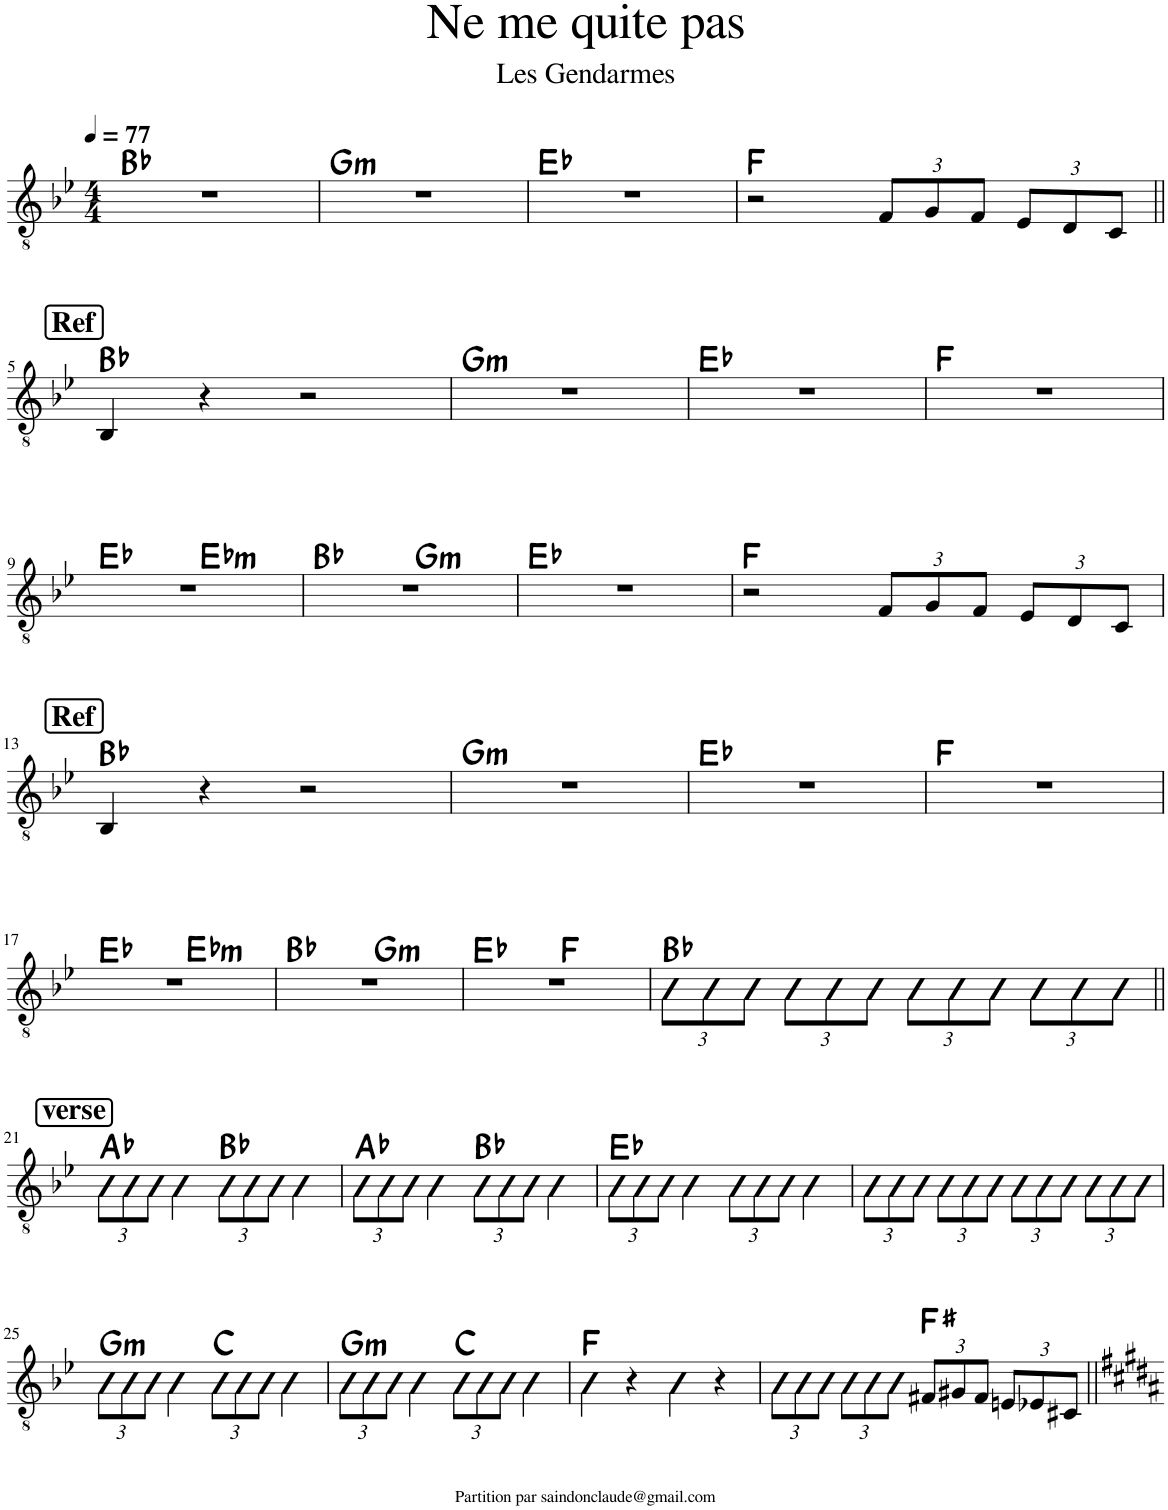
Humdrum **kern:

**kern	**harte
*part1	*part1
*staff1	*
*I"Classical Guitar	*
*I'Guit.	*
*clefGv2	*
*k[b-e-]	*
*M4/4	*
*MM77	*
=1	=1
1r	Bb:maj
=2	=2
!	!LO:H:kt=m
1r	G:min
=3	=3
1r	Eb:maj
=4	=4
2r	F:maj
*Xbrackettup	*
12F/L	.
12G/	.
12F/J	.
12E-/L	.
12D/	.
12C/J	.
!!LO:LB:g=z
!!LO:REH:place=s1:a:B:rj:fs=14:t=Ref
=5||	=5||
4BB-/	Bb:maj
4r	.
2r	.
=6	=6
!	!LO:H:kt=m
1r	G:min
=7	=7
1r	Eb:maj
=8	=8
1r	F:maj
!!LO:LB:g=z
=9	=9
*^	*
1r	2ryy	Eb:maj
!	!	!LO:H:kt=m
.	2ryy	Eb:min
=10	=10	=10
1r	2ryy	Bb:maj
!	!	!LO:H:kt=m
.	2ryy	G:min
*v	*v	*
=11	=11
1r	Eb:maj
=12	=12
2r	F:maj
12F/L	.
12G/	.
12F/J	.
12E-/L	.
12D/	.
12C/J	.
!!LO:LB:g=z
!!LO:REH:place=s1:a:B:rj:fs=14:t=Ref
=13	=13
4BB-/	Bb:maj
4r	.
2r	.
=14	=14
!	!LO:H:kt=m
1r	G:min
=15	=15
1r	Eb:maj
=16	=16
1r	F:maj
!!LO:LB:g=z
=17	=17
*^	*
1r	2ryy	Eb:maj
!	!	!LO:H:kt=m
.	2ryy	Eb:min
=18	=18	=18
1r	2ryy	Bb:maj
!	!	!LO:H:kt=m
.	2ryy	G:min
=19	=19	=19
1r	2ryy	Eb:maj
.	2ryy	F:maj
*v	*v	*
=20	=20
12E-\L	Bb:maj
12E-\	.
12E-\J	.
12E-\L	.
12E-\	.
12E-\J	.
12E-\L	.
12E-\	.
12E-\J	.
12E-\L	.
12E-\	.
12E-\J	.
!!LO:LB:g=z
!!LO:REH:place=s1:a:B:rj:fs=14:t=verse
=21||	=21||
12E-\L	Ab:maj
12E-\	.
12E-\J	.
4E-\	.
12E-\L	Bb:maj
12E-\	.
12E-\J	.
4E-\	.
=22	=22
12E-\L	Ab:maj
12E-\	.
12E-\J	.
4E-\	.
12E-\L	Bb:maj
12E-\	.
12E-\J	.
4E-\	.
=23	=23
12E-\L	Eb:maj
12E-\	.
12E-\J	.
4E-\	.
12E-\L	.
12E-\	.
12E-\J	.
4E-\	.
=24	=24
12E-\L	.
12E-\	.
12E-\J	.
12E-\L	.
12E-\	.
12E-\J	.
12E-\L	.
12E-\	.
12E-\J	.
12E-\L	.
12E-\	.
12E-\J	.
!!LO:LB:g=z
=25	=25
!	!LO:H:kt=m
12E-\L	G:min
12E-\	.
12E-\J	.
4E-\	.
12E-\L	C:maj
12E-\	.
12E-\J	.
4E-\	.
=26	=26
!	!LO:H:kt=m
12E-\L	G:min
12E-\	.
12E-\J	.
4E-\	.
12E-\L	C:maj
12E-\	.
12E-\J	.
4E-\	.
=27	=27
4E-\	F:maj
4r	.
4E-\	.
4r	.
=28	=28
12E-\L	.
12E-\	.
12E-\J	.
12E-\L	.
12E-\	.
12E-\J	.
12F#X/L	F#:maj
12G#X/	.
12F#/J	.
12En/L	.
12E-X/	.
12C#X/J	.
=||	=||
*-	*-
